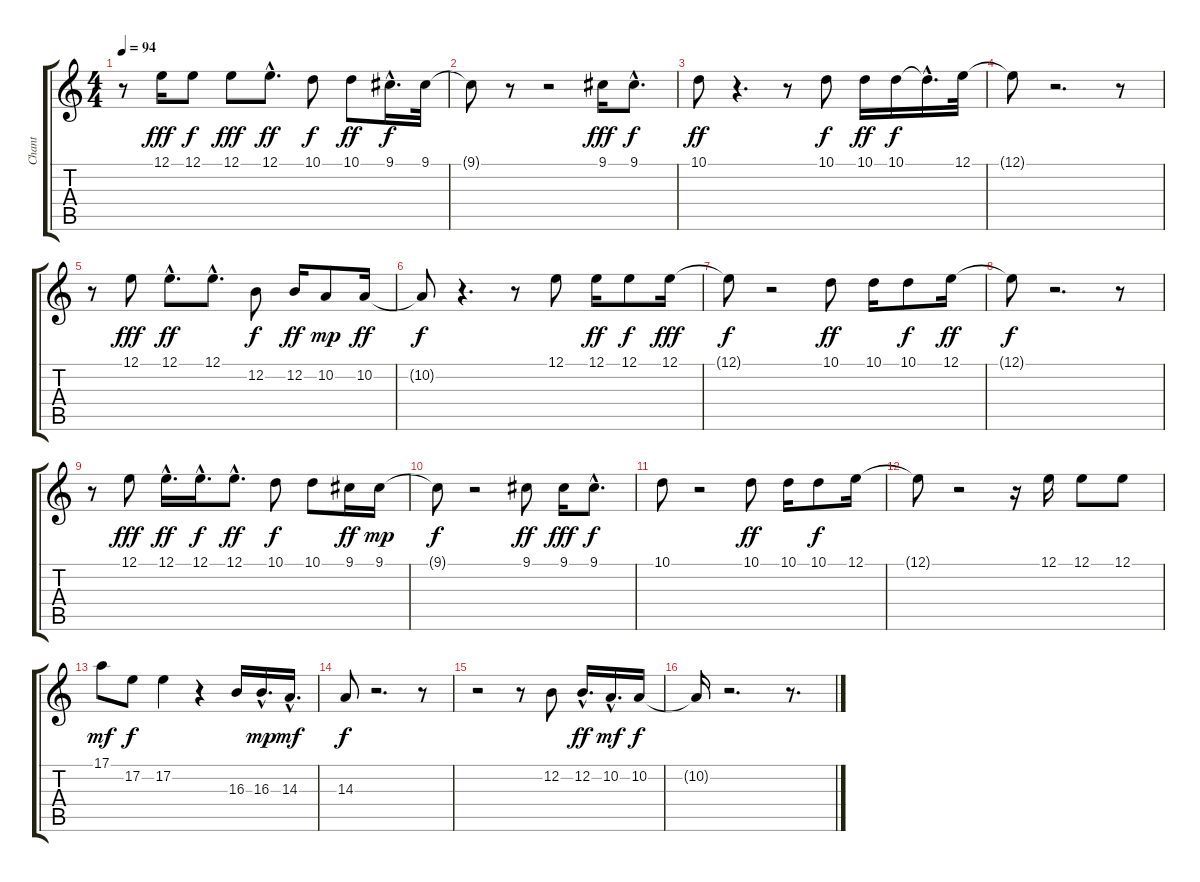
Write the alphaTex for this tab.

\track ("Chant" "Chant") {instrument tangoaccordion}
\staff {score tabs}
\tuning (E4 B3 G3 D3 A2 E2) {hide}
\ts (4 4)
\tempo 94
\clef g2
\ks c
r.8{dy f} 12.1.16{dy fff} 12.1.8{dy f} 12.1.8{dy fff} 12.1{hac}.8{d dy ff} 10.1.8{dy f} 10.1.8{dy ff} 9.1{hac}.16{d dy f} 9.1.32 |
9.1{t}.8 r.8 r.2 9.1.16{dy fff} 9.1{hac}.8{d dy f} |
10.1.8{dy ff} r.4{d} r.8 10.1.8{dy f} 10.1.16{dy ff} 10.1.16{dy f} 10.1{hac t}.16{d} 12.1.32 |
12.1{t}.8 r.2{d} r.8 |
r.8 12.1.8{dy fff} 12.1{hac}.8{d dy ff} 12.1{hac}.8{d} 12.2.8{dy f} 12.2.16{dy ff} 10.2.8{dy mp} 10.2.16{dy ff} |
10.2{t}.8{dy f} r.4{d} r.8 12.1.8 12.1.16{dy ff} 12.1.8{dy f} 12.1.16{dy fff} |
12.1{t}.8{dy f} r.2 10.1.8{dy ff} 10.1.16 10.1.8{dy f} 12.1.16{dy ff} |
12.1{t}.8{dy f} r.2{d} r.8 |
r.8 12.1.8{dy fff} 12.1{hac}.16{d dy ff} 12.1{hac}.16{d dy f} 12.1{hac}.8{d dy ff} 10.1.8{dy f} 10.1.8 9.1.16{dy ff} 9.1.16{dy mp} |
9.1{t}.8{dy f} r.2 9.1.8{dy ff} 9.1.16{dy fff} 9.1{hac}.8{d dy f} |
10.1.8 r.2 10.1.8{dy ff} 10.1.16 10.1.8{dy f} 12.1.16 |
12.1{t}.8 r.2 r.16 12.1.16 12.1.8 12.1.8 |
17.1.8{dy mf} 17.2.8{dy f} 17.2.4 r.4 16.3.16 16.3{hac}.16{d dy mp} 14.3{hac}.16{d dy mf} |
14.3.8{dy f} r.2{d} r.8 |
r.2 r.8 12.2.8 12.2{hac}.16{d dy ff} 10.2{hac}.16{d dy mf} 10.2.16{dy f} |
10.2{t}.16 r.2{d} r.8{d}
